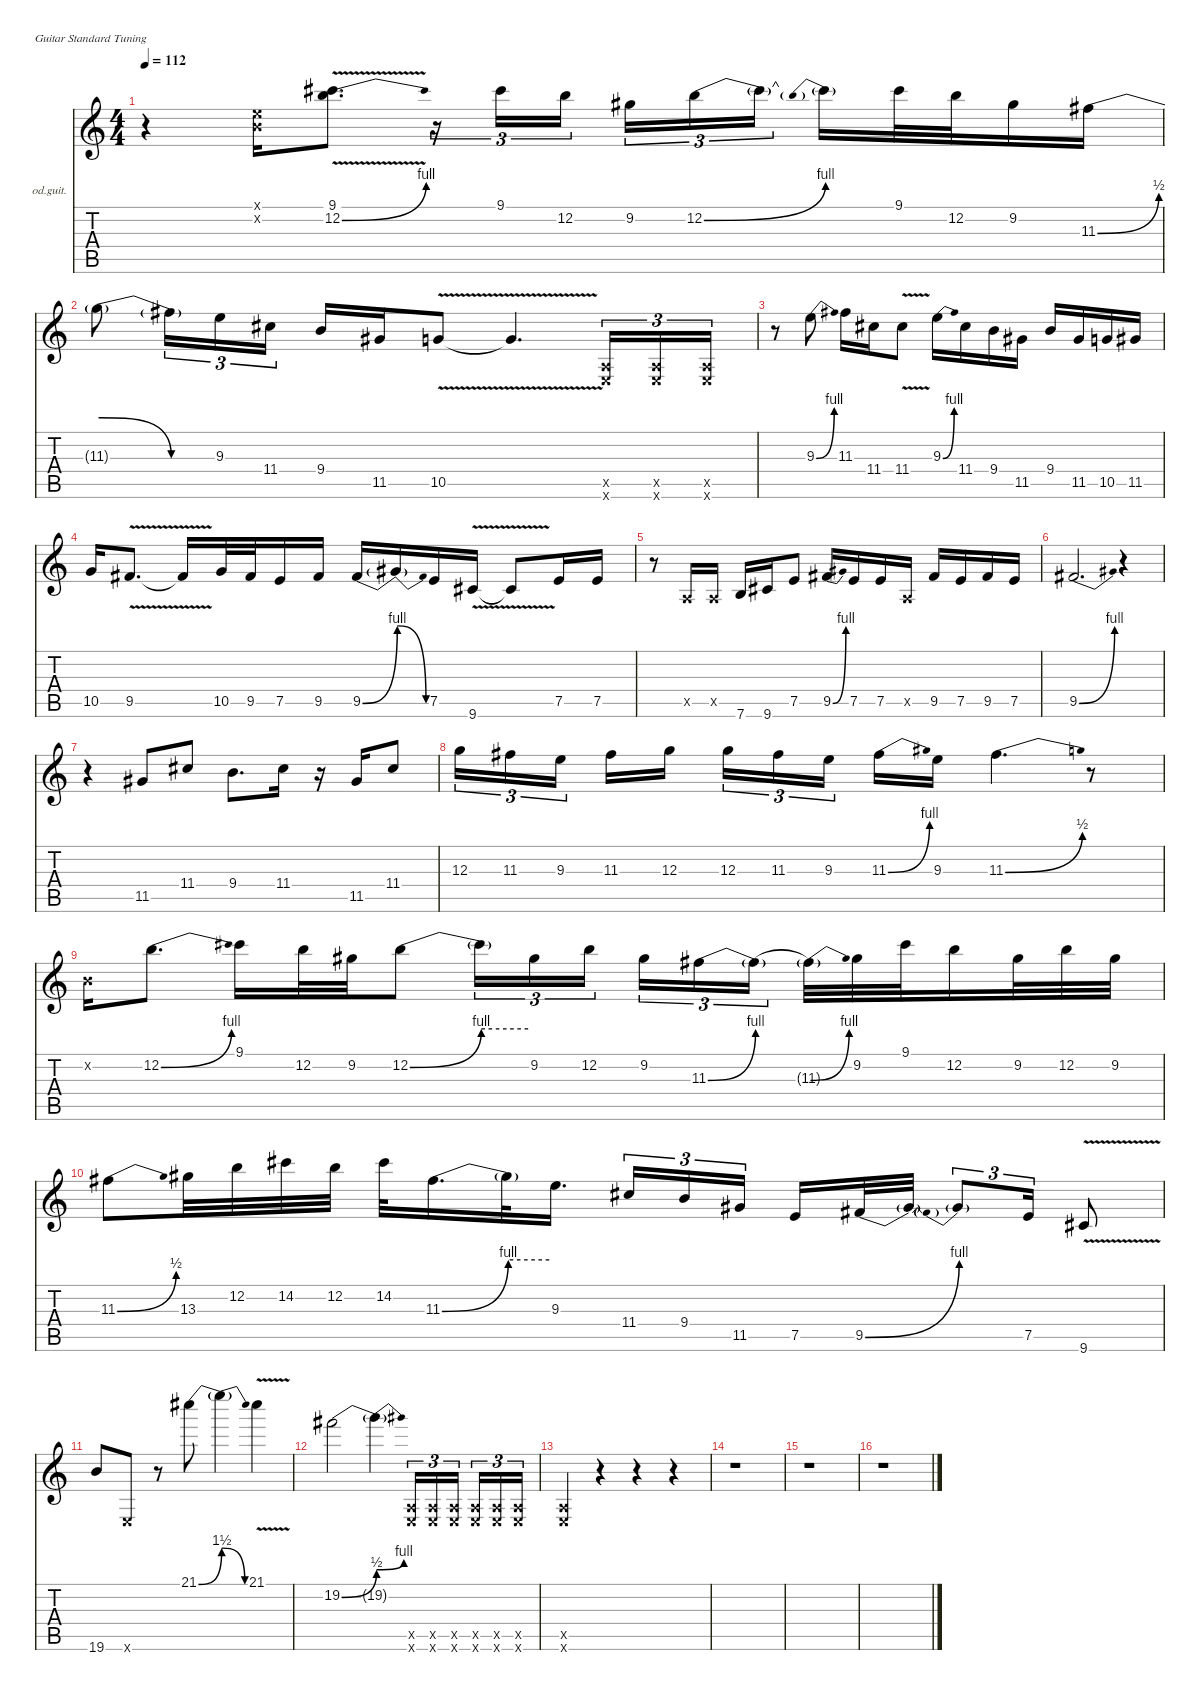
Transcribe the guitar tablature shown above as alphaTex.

\defaultSystemsLayout 4
\hideDynamics
\bracketExtendMode nobrackets
\firstSystemTrackNameOrientation horizontal
\otherSystemsTrackNameOrientation horizontal
\track ("Gtr. 3" "od.guit.") {instrument overdrivenguitar}
\staff {score tabs}
\tuning (E4 B3 G3 D3 A2 E2)
\ts (4 4)
\tempo 112
\clef g2
\ks c
r.4{dy f} (0.1{x} 0.2{x}).16 (9.1{v acc #} 12.2{be (bend 0 0 30 4)}).8{d} r.16{tu (3 2)} 9.1{acc #}.16{tu (3 2)} 12.2.16{tu (3 2)} 9.2{acc #}.16{tu (3 2)} 12.2{be (bend 0 0 60 4)}.16{tu (3 2)} 12.2{t}.16{tu (3 2)} 12.2{be (prebend 0 4 60 4) t}.16 9.1{acc #}.32 12.2.32 9.2{acc #}.16 11.3{be (bend 0 0 60 2) acc #}.16 |
11.3{be (release 0 2 60 0) t}.8{instrument guitarfretnoise} 11.3{be (hold 0 0 60 0) t acc #}.16{tu (3 2)} 9.3.16{tu (3 2)} 11.4{acc #}.16{tu (3 2)} 9.4.16 11.5{acc #}.16 10.5{v}.8 10.5{v t}.4{d} (0.5{x} 0.6{x}).16{tu (3 2)} (0.5{x} 0.6{x}).16{tu (3 2)} (0.5{x} 0.6{x}).16{tu (3 2)} |
r.8{instrument overdrivenguitar} 9.3{be (bend 0 0 30 4)}.8 11.3{acc #}.16 11.4{acc #}.16 11.4{v acc #}.8 9.3{be (bend 0 0 30 4)}.16 11.4{acc #}.16 9.4.16 11.5{acc #}.16 9.4.16 11.5{acc #}.16 10.5.16 11.5{acc #}.16 |
10.5.16 9.5{v acc #}.8{d} 9.5{v t acc #}.16 10.5.32 9.5{acc #}.32 7.5.16 9.5{acc #}.16 9.5{be (bend 0 0 60 4) acc #}.16 9.5{be (release 0 4 60 0) t}.16 7.5.16 9.6{v acc #}.16 9.6{v t acc #}.8 7.5.16 7.5.16 |
r.8 0.5{x}.16 0.5{x}.16 7.6.16 9.6{acc #}.16 7.5.8 9.5{be (bend 0 0 30 4) acc #}.16 7.5.16 7.5.16 0.5{x}.16 9.5{acc #}.16 7.5.16 9.5{acc #}.16 7.5.16 |
9.5{be (bend 0 0 30 4) acc #}.2{d} r.4 |
r.4 11.5{acc #}.8 11.4{acc #}.8 9.4.8{d} 11.4{acc #}.16 r.16 11.5{acc #}.16 11.4{acc #}.8 |
12.3.16{tu (3 2)} 11.3{acc #}.16{tu (3 2)} 9.3.16{tu (3 2)} 11.3{acc #}.16 12.3.16 12.3.16{tu (3 2)} 11.3{acc #}.16{tu (3 2)} 9.3.16{tu (3 2)} 11.3{be (bend 0 0 30 4) acc #}.16 9.3.16 11.3{be (bend 0 0 30 2) acc #}.4{d} r.8 |
0.2{x}.16 12.2{be (bend 0 0 30 4)}.8{d} 9.1{acc #}.16 12.2.32 9.2{acc #}.32 12.2{be (bend 0 0 60 4)}.8 12.2{be (hold 0 4 60 4) t}.16{tu (3 2)} 9.2{acc #}.16{tu (3 2)} 12.2.16{tu (3 2)} 9.2{acc #}.16{tu (3 2)} 11.3{be (bend 0 0 60 4) acc #}.16{tu (3 2)} 11.3{be (hold 0 0 60 0) t acc #}.16{tu (3 2)} 11.3{be (bend 0 0 60 4) t acc #}.32 9.2{acc #}.32 9.1{acc #}.32 12.2.16 9.2{acc #}.32 12.2.32 9.2{acc #}.32 |
11.3{be (bend 0 0 30 2) acc #}.8 13.3{acc #}.32 12.2.32 14.2{acc #}.32 12.2.32 14.2{acc #}.32 11.3{be (bend 0 0 60 4) acc #}.16{d} 11.3{be (hold 0 4 60 4) t}.32 9.3.16{d} 11.4{acc #}.16{tu (3 2)} 9.4.16{tu (3 2)} 11.5{acc #}.16{tu (3 2)} 7.5.16 9.5{be (bend 0 0 60 4) acc #}.32 9.5{t}.32 9.5{be (prebend 0 4 60 4) t}.8{tu (3 2)} 7.5.16{tu (3 2)} 9.6{v acc #}.8 |
19.6.8 0.6{x}.8 r.8 21.1{be (bend 0 0 60 6) acc #}.8 21.1{be (release 0 6 60 0) t}.4 21.1{v acc #}.4 |
19.2{be (bend 0 0 60 2) acc #}.2{instrument guitarfretnoise} 19.2{be (bend 0 2 60 4) t}.4 (0.5{x} 0.6{x}).16{tu (3 2)} (0.5{x} 0.6{x}).16{tu (3 2)} (0.5{x} 0.6{x}).16{tu (3 2)} (0.5{x} 0.6{x}).16{tu (3 2)} (0.5{x} 0.6{x}).16{tu (3 2)} (0.5{x} 0.6{x}).16{tu (3 2)} |
(0.5{x} 0.6{x}).4 r.4 r.4 r.4 |
r.1 |
r.1 |
r.1
